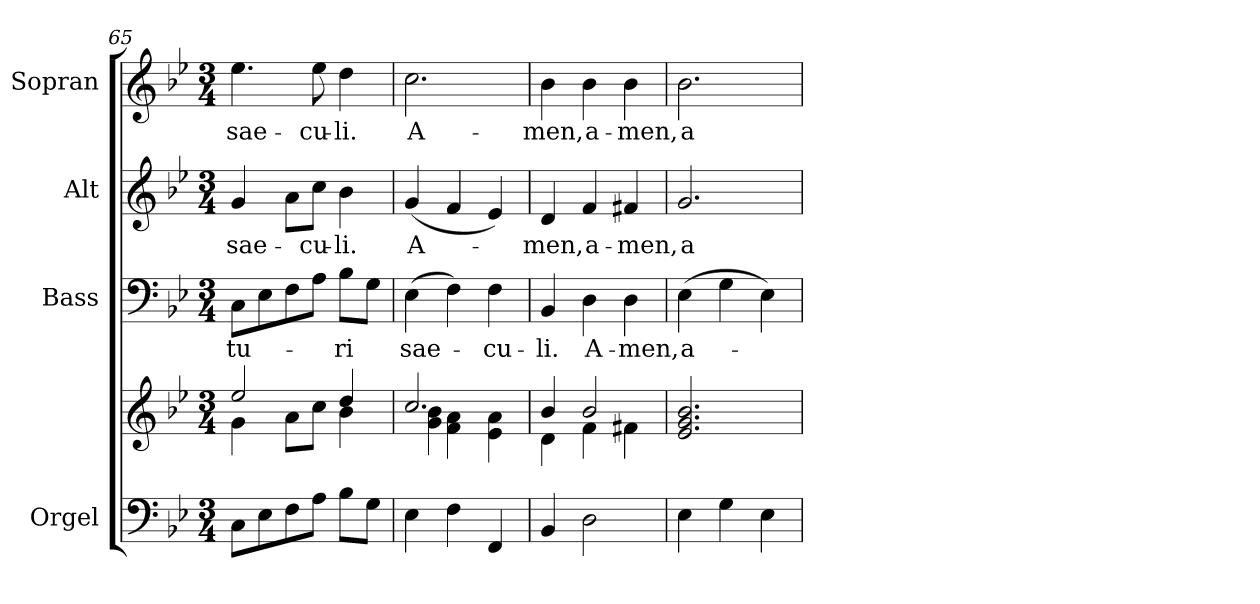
**kern	**kern	**kern	**text	**kern	**text	**kern	**text
*part4	*part4	*part3	*part3	*part2	*part2	*part1	*part1
*staff5	*staff4	*staff3	*staff3	*staff2	*staff2	*staff1	*staff1
*I"Orgel	*	*I"Bass	*	*I"Alt	*	*I"Sopran	*
*I'Org.	*	*I'B.	*	*I'A.	*	*I'S.	*
!!LO:PB:g=z
*clefF4	*clefG2	*clefF4	*	*clefG2	*	*clefG2	*
*k[b-e-]	*k[b-e-]	*k[b-e-]	*	*k[b-e-]	*	*k[b-e-]	*
*B-:	*B-:	*B-:	*	*B-:	*	*B-:	*
*M3/4	*M3/4	*M3/4	*	*M3/4	*	*M3/4	*
=65	=65	=65	=65	=65	=65	=65	=65
*	*^	*	*	*	*	*	*
!	!	!	!	!LO:LY:b	!	!LO:LY:b	!	!LO:LY:b
8C\L	2ee-/	4g\	8C\L	-tu-	4g/	sae-	4.ee-\	sae-
8E-\	.	.	8E-\	.	.	.	.	.
8F\	.	8a\L	8F\	.	8a\L	.	.	.
!	!	!	!	!	!	!LO:LY:b	!	!LO:LY:b
8A\J	.	8cc\J	8A\J	.	8cc\J	-cu-	8ee-\	-cu-
!	!	!	!	!LO:LY:b	!	!LO:LY:b	!	!LO:LY:b
8B-\L	4dd/	4b-\	8B-\L	-ri	4b-\	-li.	4dd\	-li.
8G\J	.	.	8G\J	.	.	.	.	.
=66	=66	=66	=66	=66	=66	=66	=66	=66
!	!	!	!	!LO:LY:b	!	!LO:LY:b	!	!LO:LY:b
4E-\	2.cc/	4g\ 4b-\	(>4E-\	sae-	(<4g/	A-	2.cc\	A-
4F\	.	4f\ 4a\	4F\)	.	4f/	.	.	.
!	!	!	!	!LO:LY:b	!	!	!	!
4FF/	.	4e-\ 4a\	4F\	-cu-	4e-/)	.	.	.
=67	=67	=67	=67	=67	=67	=67	=67	=67
!	!	!	!	!LO:LY:b	!	!LO:LY:b	!	!LO:LY:b
4BB-/	4b-/	4d\	4BB-/	-li.	4d/	-men,	4b-\	-men,
!	!	!	!	!LO:LY:b	!	!LO:LY:b	!	!LO:LY:b
2D\	2b-/	4f\	4D\	A-	4f/	a-	4b-\	a-
!	!	!	!	!LO:LY:b	!	!LO:LY:b	!	!LO:LY:b
.	.	4f#X\	4D\	-men,	4f#X/	-men,	4b-\	-men,
=68	=68	=68	=68	=68	=68	=68	=68	=68
!	!	!	!	!LO:LY:b	!	!LO:LY:b	!	!LO:LY:b
*	*v	*v	*	*	*	*	*	*
4E-\	2.e-/ 2.g/ 2.b-/	(>4E-\	a-	2.g/	a-	2.b-\	a-
4G\	.	4G\	.	.	.	.	.
4E-\	.	4E-\)	.	.	.	.	.
=	=	=	=	=	=	=	=
*-	*-	*-	*-	*-	*-	*-	*-
